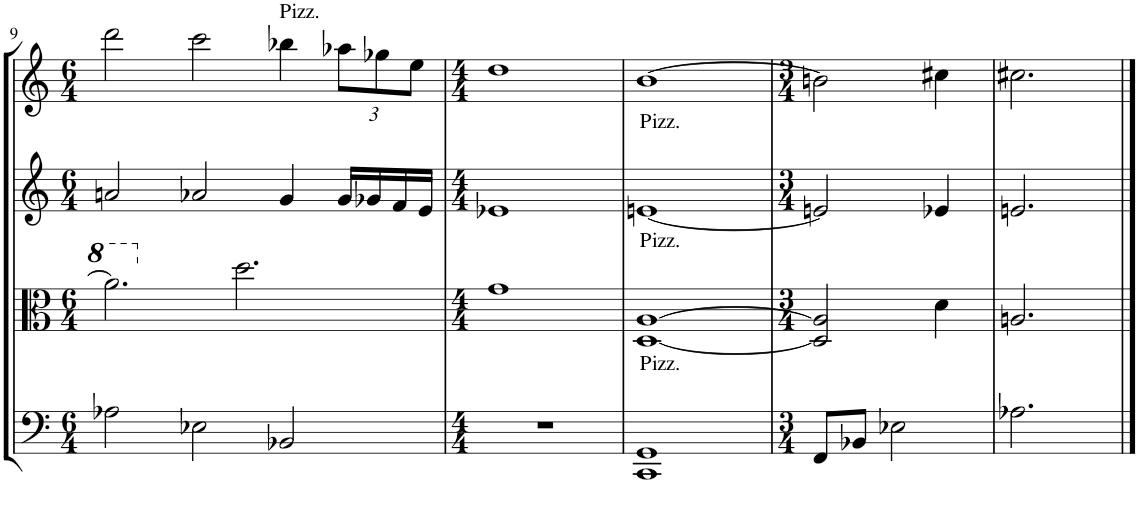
**kern	**kern	**kern	**kern
*part4	*part3	*part2	*part1
*staff4	*staff3	*staff2	*staff1
*I"Violoncello	*I"Viola	*I"Violin II	*I"Violin I
*I'Vc	*I'Vla	*I'Vln	*I'Vln
!!LO:PB:g=z
*clefF4	*clefC3	*clefG2	*clefG2
*k[]	*k[]	*k[]	*k[]
*M6/4	*M6/4	*M6/4	*M6/4
=9	=9	=9	=9
2A-X\	2.aa\]	2an/	2ddd\
2E-X\	.	2a-X/	2ccc\
.	2.dd\	.	.
!	!	!	!LO:TX:a:t=Pizz.
2BB-X/	.	4g/	4bb-X\
*	*	*	*Xbrackettup
.	.	16g/LL	12aa-X\L
.	.	16g-X/	.
.	.	.	12gg-X\
.	.	16f/	.
.	.	.	12ee\J
.	.	16e/JJ	.
=10	=10	=10	=10
*M4/4	*M4/4	*M4/4	*M4/4
1r	1g	1e-X	1dd
=11	=11	=11	=11
!	!	!LO:TX:a:t=Pizz.	!
!	!LO:TX:a:t=Pizz.	!	!
!LO:TX:a:t=Pizz.	!	!	!
1CC 1GG	[1D [1A	[1en	[1b
=12	=12	=12	=12
*M3/4	*M3/4	*M3/4	*M3/4
8FF/L	2D/] 2A/]	2en/]	2bn\]
8BB-X/J	.	.	.
2E-X\	.	.	.
.	4d\	4e-X/	4cc#X\
=13	=13	=13	=13
2.A-X\	2.An/	2.en/	2.cc#X\
==	==	==	==
*-	*-	*-	*-
